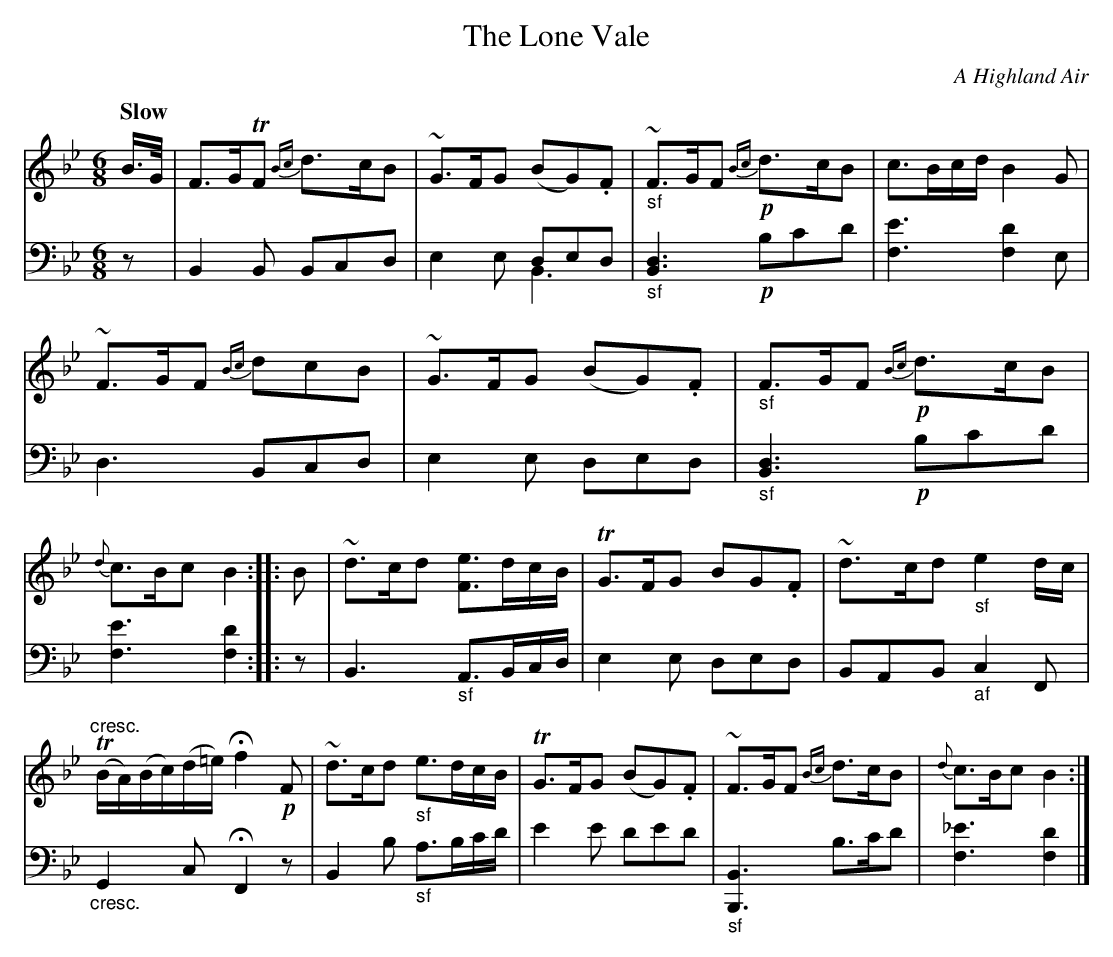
X:1
T: The Lone Vale
O: A Highland Air
M: 6/8
L: 1/8
Q: "Slow"
K: Bb
V: 1 staves=2
B/>G/ |\
F>GTF {Bc}d>cB | ~G>FG (BG).F | "_sf"~F>GF !p!{Bc}d>cB | c>Bc/d/ B2G |\
~F>GF {Bc}dcB | ~G>FG (BG).F | "_sf"F>GF !p!{Bc}d>cB | {d}c>Bc B2 ::
B |\
~d>cd [eF]>dc/B/ | TG>FG BG.F | ~d>cd "_sf"e2d/c/ | "^cresc."(TB/A/)(B/c/)(d/=e/)Hf2 !p!F |\
~d>cd "_sf"e>dc/B/ | TG>FG (BG).F | ~F>GF {Bc}d>cB | {d}c>Bc B2 :|
V: 2 clef=bass middle=d
z |\
B2B Bcd | x3 ded & e2e B3 | "_sf"[d3B3] !p!bc'd' | [e'3f3] [d'2f2]e |\
d3 Bcd | e2e ded | "_sf"[d3B3] !p!bc'd' | [e'3f3] [d'2f2] ::
z |\
B3 "_sf"A>Bc/d/ | e2e ded | BAB "_af"c2F | "_cresc."G2c HF2z |\
B2b "_sf"a>bc'/d'/ | e'2e' d'e'd' | "_sf"[B3B,3] b>c'd' | [_e'3f3] [d'2f2] |]
